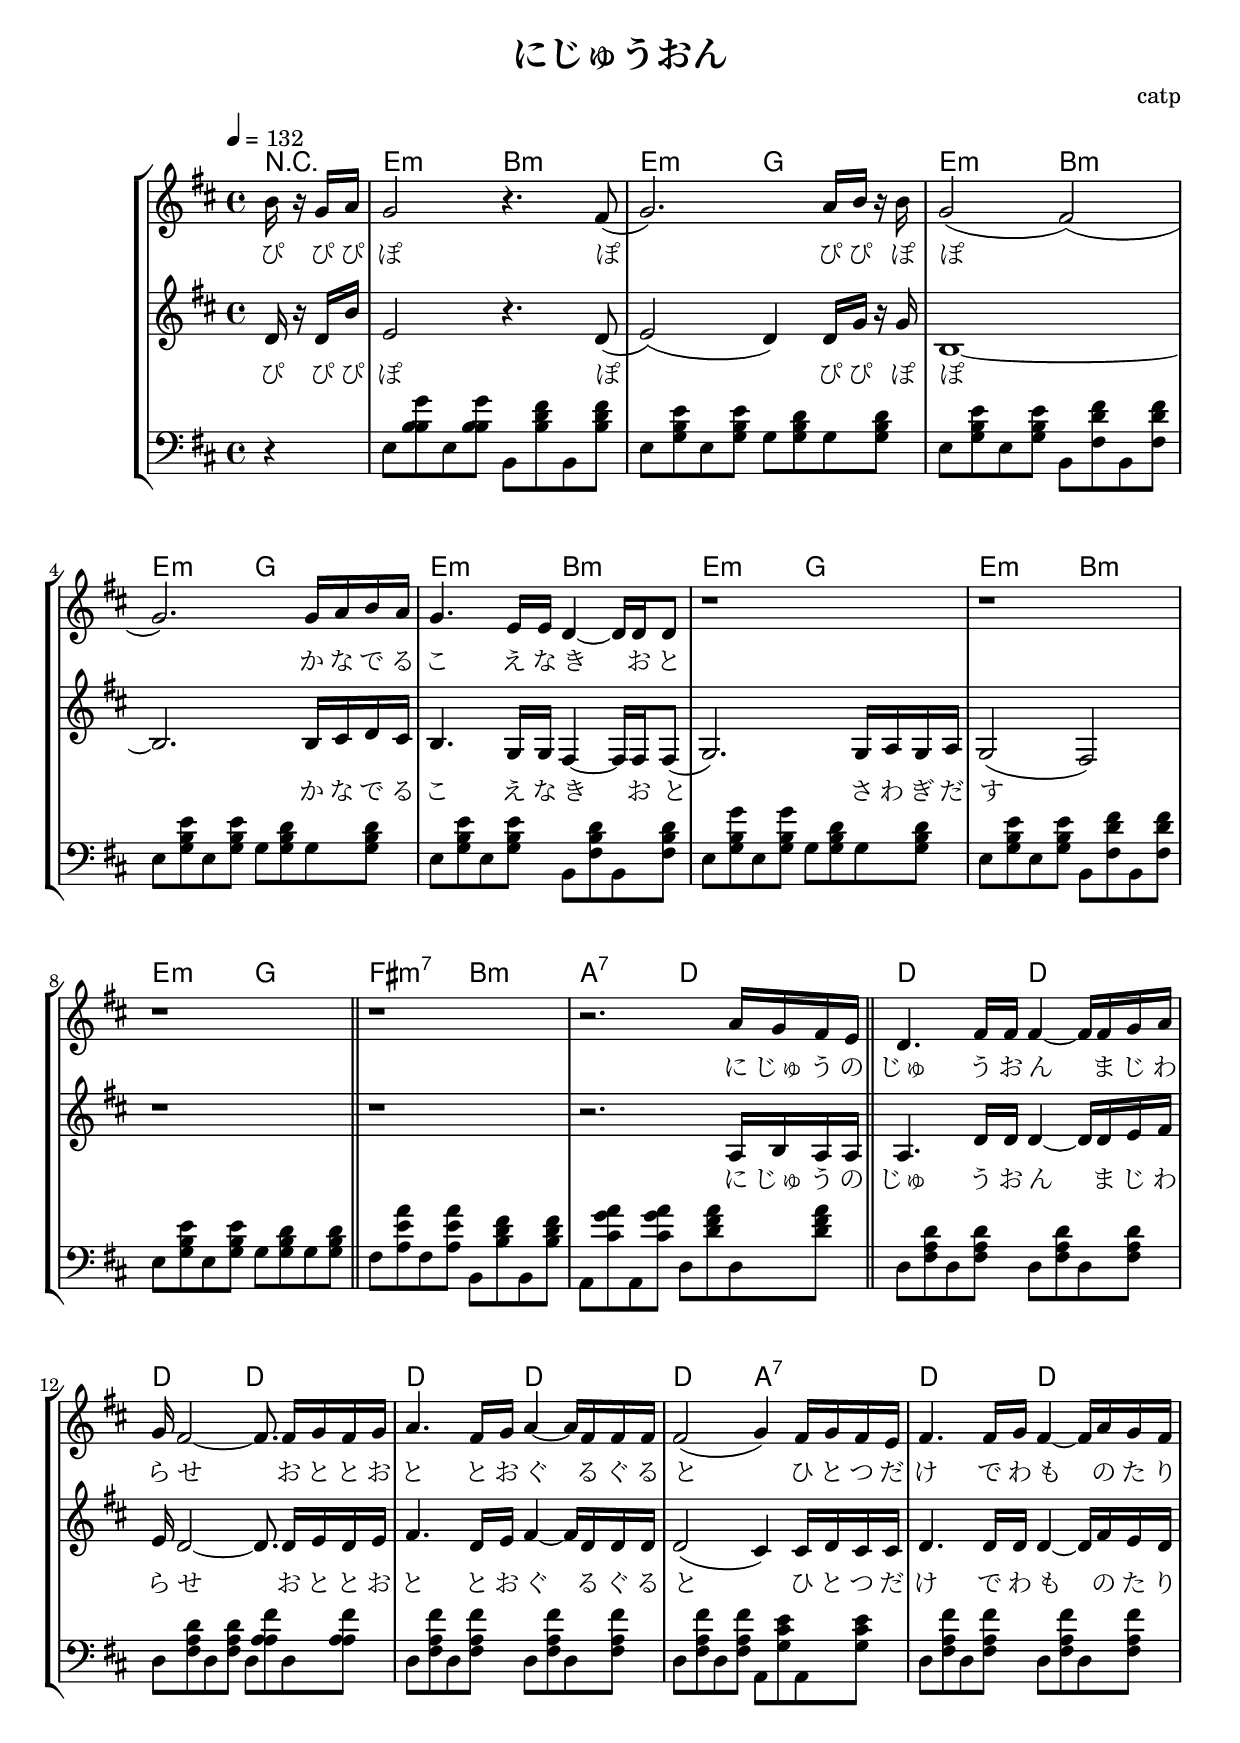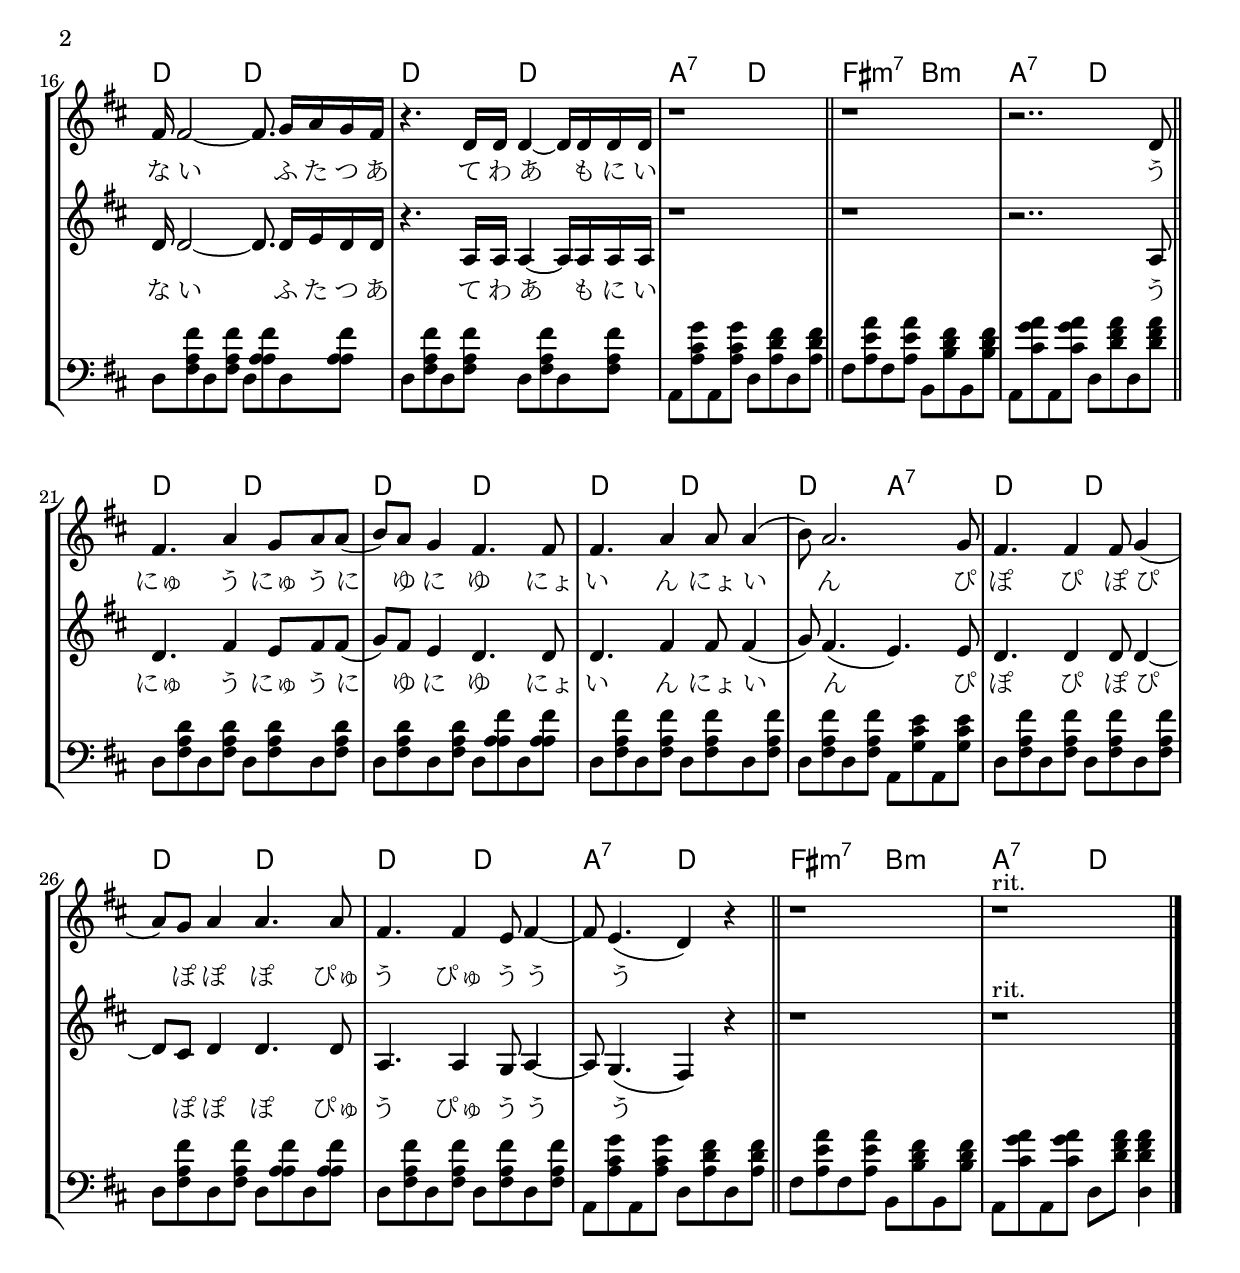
\version "2.12.1"

\header {
	title = \markup {にじゅうおん}
	composer = \markup \center-column {catp}
}

harmony = \chordmode {
		r4e2:m b:m e:m g e:m b:m e:m g e:m b:m e:m g e:m b:m e:m g 

	fis:min7 b:m a:7 d 

	d d d d d d d a:7 d d d d d d a:7 d 

	fis:min7 b:m a:7 d 

	d d d d d d d a:7 d d d d d d a:7 d 

	fis:min7 b:m a:7 d 
}

melody = {
	\set Staff.midiInstrument = #"Whistle"
	\partial 8*2
		\key d \major
	\tempo 4 = 132
b'16  r16  g'16  a'16 
	g'2  r4.  fis'8 
	(g'2.)  a'16  b'16  r16  b'16 
	g'2  (fis'2) 
	(g'2.)  g'16  a'16  b'16  a'16 
	g'4.  e'16  e'16  d'4~d'16  d'16  d'8
	r1 r1 r1 	r1 | r2. 
	\set Staff.midiInstrument = #"Pan Flute"
	a'16  g'16  fis'16  e'16 
	d'4.  fis'16  fis'16  fis'4~fis'16  fis'16  g'16  a'16 
	g'16  fis'2~fis'8.  fis'16  g'16  fis'16  g'16 
	a'4.  fis'16  g'16  a'4~a'16  fis'16  fis'16  fis'16 
	fis'2  (g'4)  fis'16  g'16  fis'16  e'16 
	fis'4.  fis'16  g'16  fis'4~fis'16  a'16  g'16  fis'16 
	fis'16  fis'2~fis'8.  g'16  a'16  g'16  fis'16 
	r4.  d'16  d'16  d'4~d'16  d'16  d'16  d'16
	r1 	r1 | r2.. 
	\set Staff.midiInstrument = #"Flute"
	d'8 
	fis'4.  a'4  g'8  a'8  a'8 
	(b'8)  a'8  g'4  fis'4.  fis'8 
	fis'4.  a'4  a'8  a'4 
	(b'8)  a'2.  g'8 
	fis'4.  fis'4  fis'8  g'4 
	(a'8)  g'8  a'4  a'4.  a'8 
	fis'4.  fis'4  e'8  fis'4~ 
	fis'8  e'4.  (d'4)  	r4 	r1 | r1^"rit." \bar "|."
}

words = \lyricmode {
	ぴ  ぴ  ぴ  ぽ  ぽ  ぴ  ぴ  ぽ  ぽ  か  な  で  る  こ  え  な  き  お  と  
	
	に  じゅ  う  の  じゅ  う  お  ん  ま  じ  わ  ら  せ  お  と  と  お  と  と  お  ぐ  る  ぐ  る  と  ひ  と  つ  だ  け  で  わ  も  の  た  り  な  い  ふ  た  つ  あ  て  わ  あ  も  に  い  
	
	う  にゅ  う  にゅ  う  に  ゆ  に  ゆ  にょ  い  ん  にょ  い  ん  ぴ  ぽ  ぴ  ぽ  ぴ  ぽ  ぽ  ぽ  ぴゅ  う  ぴゅ  う  う  う  
	
}

secondmelody = {
	\set Staff.midiInstrument = #"French horn"
	\partial 8*2
		\key d \major
	\tempo 4 = 132
d'16  r16  d'16  b'16 
	e'2  r4.  d'8 
	(e'2)  (d'4)  d'16  g'16  r16  g'16 
	b1~ 
	b2.  b16  cis'16  d'16  cis'16 
	b4.  g16  g16  fis4~fis16  fis16  fis8 
	(g2.)  g16  a16  g16  a16 
	g2  (fis2)
	r1 	r1 | r2. 
	\set Staff.midiInstrument = #"Soprano Sax"
	a16  b16  a16  a16 
	a4.  d'16  d'16  d'4~d'16  d'16  e'16  fis'16 
	e'16  d'2~d'8.  d'16  e'16  d'16  e'16 
	fis'4.  d'16  e'16  fis'4~fis'16  d'16  d'16  d'16 
	d'2  (cis'4)  cis'16  d'16  cis'16  cis'16 
	d'4.  d'16  d'16  d'4~d'16  fis'16  e'16  d'16 
	d'16  d'2~d'8.  d'16  e'16  d'16  d'16 
	r4.  a16  a16  a4~a16  a16  a16  a16
	r1 	r1 | r2.. 
	\set Staff.midiInstrument = #"Alto Sax"
	a8 
	d'4.  fis'4  e'8  fis'8  fis'8 
	(g'8)  fis'8  e'4  d'4.  d'8 
	d'4.  fis'4  fis'8  fis'4 
	(g'8)  fis'4.  (e'4.)  e'8 
	d'4.  d'4  d'8  d'4~ 
	d'8  cis'8  d'4  d'4.  d'8 
	a4.  a4  g8  a4~ 
	a8  g4.  (fis4)  	r4 	r1 | r1^"rit." \bar "|."
}

secondwords = \lyricmode {
	ぴ  ぴ  ぴ  ぽ  ぽ  ぴ  ぴ  ぽ  ぽ  か  な  で  る  こ  え  な  き  お  と  さ  わ  ぎ  だ  す  
	
	に  じゅ  う  の  じゅ  う  お  ん  ま  じ  わ  ら  せ  お  と  と  お  と  と  お  ぐ  る  ぐ  る  と  ひ  と  つ  だ  け  で  わ  も  の  た  り  な  い  ふ  た  つ  あ  て  わ  あ  も  に  い  
	
	う  にゅ  う  にゅ  う  に  ゆ  に  ゆ  にょ  い  ん  にょ  い  ん  ぴ  ぽ  ぴ  ぽ  ぴ  ぽ  ぽ  ぽ  ぴゅ  う  ぴゅ  う  う  う  
	
}

tempochange = {
	\tempo 4 = 132
	r1 | r1 | r1 | r1 | r1 | r1 | r1 | r1 \bar "||"
	\tempo 4 = 132
	r1 | r1 \bar "||"
	\tempo 4 = 132
	r1 | r1 | r1 | r1 | r1 | r1 | r1 | r1 \bar "||"
	\tempo 4 = 132
	r1 | r1 \bar "||"
	\tempo 4 = 132
	r1 | r1 | r1 | r1 | r1 | r1 | r1 | r1 \bar "||"
	\tempo 4 = 132
	r1 | \tempo 4 = 99 r2 \tempo 4 = 88 r2 \bar "|."
}

mainacc = {
	\clef bass
	\set Staff.midiInstrument = #"Lead 1 (square)"
	\key d \major
	\tempo 4 = 132
	\partial 8*2
	r4	e8 <b b g'> e <b b g'>
	b,8 <b d' fis'> b, <b d' fis'>
	e8 <g b e'> e <g b e'>
	g8 <g b d'> g <g b d'>
	e8 <g b e'> e <g b e'>
	b,8 <fis d' fis'> b, <fis d' fis'>
	e8 <g b e'> e <g b e'>
	g8 <g b d'> g <g b d'>
	e8 <g b e'> e <g b e'>
	b,8 <fis b d'> b, <fis b d'>
	e8 <g b g'> e <g b g'>
	g8 <g b d'> g <g b d'>
	e8 <g b e'> e <g b e'>
	b,8 <fis d' fis'> b, <fis d' fis'>
	e8 <g b e'> e <g b e'>
	g8 <g b d'> g <g b d'>
	\bar "||"

	\set Staff.midiInstrument = #"Piccolo"
	fis8 <a e' a'> fis <a e' a'>
	b,8 <b d' fis'> b, <b d' fis'>
	a,8 <cis' g' a'> a, <cis' g' a'>
	d8 <d' fis' a'> d <d' fis' a'>
	\bar "||"

	\set Staff.midiInstrument = #"Whistle"
	d8 <fis a d'> d <fis a d'>
	d8 <fis a d'> d <fis a d'>
	d8 <fis a d'> d <fis a d'>
	d8 <a a fis'> d <a a fis'>
	d8 <fis a fis'> d <fis a fis'>
	d8 <fis a fis'> d <fis a fis'>
	d8 <fis a fis'> d <fis a fis'>
	a,8 <g cis' e'> a, <g cis' e'>
	d8 <fis a fis'> d <fis a fis'>
	d8 <fis a fis'> d <fis a fis'>
	d8 <fis a fis'> d <fis a fis'>
	d8 <a a fis'> d <a a fis'>
	d8 <fis a fis'> d <fis a fis'>
	d8 <fis a fis'> d <fis a fis'>
	a,8 <a cis' g'> a, <a cis' g'>
	d8 <a d' fis'> d <a d' fis'>
	\bar "||"

	\set Staff.midiInstrument = #"Lead 1 (square)"
	fis8 <a e' a'> fis <a e' a'>
	b,8 <b d' fis'> b, <b d' fis'>
	a,8 <cis' g' a'> a, <cis' g' a'>
	d8 <d' fis' a'> d <d' fis' a'>
	\bar "||"

	\set Staff.midiInstrument = #"Lead 1 (square)"
	d8 <fis a d'> d <fis a d'>
	d8 <fis a d'> d <fis a d'>
	d8 <fis a d'> d <fis a d'>
	d8 <a a fis'> d <a a fis'>
	d8 <fis a fis'> d <fis a fis'>
	d8 <fis a fis'> d <fis a fis'>
	d8 <fis a fis'> d <fis a fis'>
	a,8 <g cis' e'> a, <g cis' e'>
	d8 <fis a fis'> d <fis a fis'>
	d8 <fis a fis'> d <fis a fis'>
	d8 <fis a fis'> d <fis a fis'>
	d8 <a a fis'> d <a a fis'>
	d8 <fis a fis'> d <fis a fis'>
	d8 <fis a fis'> d <fis a fis'>
	a,8 <a cis' g'> a, <a cis' g'>
	d8 <a d' fis'> d <a d' fis'>
	\bar "||"

	\set Staff.midiInstrument = #"Lead 1 (square)"
	fis8 <a e' a'> fis <a e' a'>
	b,8 <b d' fis'> b, <b d' fis'>
	a,8 <cis' g' a'> a, <cis' g' a'>
	d8 <d' fis' a'>8 <d d' fis' a'>4
	\bar "|."
}

subacc = {
	\clef bass
	\set Staff.midiInstrument = #"Whistle"
	\key d \major
	\tempo 4 = 132
	\partial 8*2
	r4	<e b b g'>2
	<b, b d' fis'>2
	<e g b e'>2
	<g g b d'>2
	<e g b e'>2
	<b, fis d' fis'>2
	<e g b e'>2
	<g g b d'>2
	<e g b e'>2
	<b, fis b d'>2
	<e g b g'>2
	<g g b d'>2
	<e g b e'>2
	<b, fis d' fis'>2
	<e g b e'>2
	<g g b d'>2
	\bar "||"

	\set Staff.midiInstrument = #"Lead 1 (square)"
	<fis a e' a'>2
	<b, b d' fis'>2
	<a, cis' g' a'>2
	<d d' fis' a'>2
	\bar "||"

	\set Staff.midiInstrument = #"Clarinet"
	<d fis a d'>2
	<d fis a d'>2
	<d fis a d'>2
	<d a a fis'>2
	<d fis a fis'>2
	<d fis a fis'>2
	<d fis a fis'>2
	<a, g cis' e'>2
	<d fis a fis'>2
	<d fis a fis'>2
	<d fis a fis'>2
	<d a a fis'>2
	<d fis a fis'>2
	<d fis a fis'>2
	<a, a cis' g'>2
	<d a d' fis'>2
	\bar "||"

	\set Staff.midiInstrument = #"English Horn"
	fis8 a8 e'8 a'8
	b,8 b8 d'8 fis'8
	a,8 cis'8 g'8 a'8
	d8 d'8 fis'8 a'8
	\bar "||"

	\set Staff.midiInstrument = #"Ocarina"
	<d fis a d'>2
	<d fis a d'>2
	<d fis a d'>2
	<d a a fis'>2
	<d fis a fis'>2
	<d fis a fis'>2
	<d fis a fis'>2
	<a, g cis' e'>2
	<d fis a fis'>2
	<d fis a fis'>2
	<d fis a fis'>2
	<d a a fis'>2
	<d fis a fis'>2
	<d fis a fis'>2
	<a, a cis' g'>2
	<d a d' fis'>2
	\bar "||"

	\set Staff.midiInstrument = #"Harmonica"
	<fis a e' a'>2
	<b, b d' fis'>2
	<a, cis' g' a'>2
	<d d' fis' a'>2
	\bar "|."
}

percA = {
	\drummode {
	\partial 8*2
	r4	r1  |r1  |r1  |r1  |r1  |r1  |r1  |r2 r8 hho4 hho8  \bar "||"
	r8 cymr16 cymr16 cymr8 cymr16 cymr16 cymr8 cymr16 cymr16 cymr8 cymr8  |cymr8 cymr16 cymr16 cymr8 cymr16 cymr16 cymr8 cymr16 cymr16 cymr8 cymr8  \bar "||"
	r8 cymr16 cymr16 cymr8 cymr16 cymr16 cymr8 cymr16 cymr16 cymr8 cymr8  |cymr8 cymr16 cymr16 cymr8 cymr16 cymr16 cymr8 cymr16 cymr16 cymr8 cymr8  |cymr8 cymr16 cymr16 cymr8 cymr16 cymr16 cymr8 cymr16 cymr16 cymr8 cymr16 cymr16  |cymr8 cymr16 cymr16 cymr8 cymr16 cymr16 cymr8 cymr16 cymr16 cymr8 cymr8  |r8 cymr16 cymr16 cymr8 cymr16 cymr16 cymr8 cymr16 cymr16 cymr8 cymr8  |cymr8 cymr16 cymr16 cymr8 cymr16 cymr16 cymr8 cymr16 cymr16 cymr8 cymr8  |cymr8 cymr16 cymr16 cymr8 cymr16 cymr16 cymr8 cymr16 cymr16 cymr8 cymr16 cymr16  |cymr8 cymr16 cymr16 cymr8 cymr16 cymr16 cymr8 cymr16 cymr16 cymr8 cymr8  \bar "||"
	r8 cymr16 cymr16 cymr8 cymr16 cymr16 cymr8 cymr16 cymr16 cymr8 cymr8  |cymr8 cymr16 cymr16 cymr8 cymr16 cymr16 cymr8 cymr16 cymr16 cymr8 cymr8  \bar "||"
	r8 cymr16 cymr16 cymr8 cymr16 cymr16 cymr8 cymr16 cymr16 cymr8 cymr8  |cymr8 cymr16 cymr16 cymr8 cymr16 cymr16 cymr8 cymr16 cymr16 cymr8 cymr8  |cymr8 cymr16 cymr16 cymr8 cymr16 cymr16 cymr8 cymr16 cymr16 cymr8 cymr16 cymr16  |cymr8 cymr16 cymr16 cymr8 cymr16 cymr16 cymr8 cymr16 cymr16 cymr8 cymr8  |r8 cymr16 cymr16 cymr8 cymr16 cymr16 cymr8 cymr16 cymr16 cymr8 cymr8  |cymr8 cymr16 cymr16 cymr8 cymr16 cymr16 cymr8 cymr16 cymr16 cymr8 cymr8  |cymr8 cymr16 cymr16 cymr8 cymr16 cymr16 cymr8 cymr16 cymr16 cymr8 cymr16 cymr16  |cymr8 cymr16 cymr16 cymr8 cymr16 cymr16 cymr8 cymr16 cymr16 cymr8 cymr8  \bar "||"
	r8 cymr16 cymr16 cymr8 cymr16 cymr16 cymr8 cymr16 cymr16 cymr8 cymr8  |cymr8 cymr16 cymr16 cymr8 cymr16 cymr16 cymr8 cymr16 cymr16 cymr8 cymr8  \bar "|."
	}
}

percB = {
	\drummode {
	\partial 8*2
	r4	r4. hhp2 hhp8  |r4. hhp2 hhp8  |r4. hhp2 hhp8  |r4. hhp2 hhp8  |r4. hhp2 hhp8  |r4. hhp2 hhp8  |r4. hhp2 hhp8  |hhp4 hhp4 hhp4 hhp4  \bar "||"
	r4 sn2 sn4  |r4 sn2 sn8 sn16 sn16  \bar "||"
	r4 sn2 sn4  |r4 sn8 sn4. sn4  |r4 sn2 sn4  |r4 sn8 sn4. sn4  |r4 sn2 sn4  |r4 sn8 sn4. sn4  |r4 sn2 sn4  |r4 sn2 sn8 sn16 sn16  \bar "||"
	r4 sn2 sn4  |r4 sn2 sn8 sn16 sn16  \bar "||"
	r4 sn2 sn4  |r4 sn8 sn4. sn4  |r4 sn2 sn4  |r4 sn8 sn4. sn4  |r4 sn2 sn4  |r4 sn8 sn4. sn4  |r4 sn2 sn4  |r4 sn2 sn8 sn16 sn16  \bar "||"
	r4 sn2 sn4  |r4 sn2 sn8 sn16 sn16  \bar "|."
	}
}

percC = {
	\drummode {
	\partial 8*2
	r4	hh4 hh4 hh4 hh4  |hh4 hh4 hh4 hh4  |hh4 hh4 hh4 hh4  |hh4 hh4 hh4 hh4  |hh4 hh4 hh4 hh4  |hh4 hh4 hh4 hh4  |hh4 hh4 hh4 hh4  |r4. hh2 r8  \bar "||"
	bd8. bd16 bd8. bd16 bd8. bd16 bd8. bd16  |bd8. bd16 bd8. bd16 bd8. bd16 bd8. bd16  \bar "||"
	bd8. bd16 bd8. bd16 bd8. bd16 bd8. bd16  |bd8. bd16 bd8. bd16 bd8. bd16 bd4  |bd8. bd16 bd8. bd16 bd8. bd16 bd8. bd16  |bd8. bd16 bd8. bd16 bd8. bd16 bd4  |bd8. bd16 bd8. bd16 bd8. bd16 bd8. bd16  |bd8. bd16 bd8. bd16 bd8. bd16 bd4  |bd8. bd16 bd8. bd16 bd8. bd16 bd8. bd16  |bd8. bd16 bd8. bd16 bd8. bd16 bd8. bd16  \bar "||"
	bd8. bd16 bd8. bd16 bd8. bd16 bd8. bd16  |bd8. bd16 bd8. bd16 bd8. bd16 bd8. bd16  \bar "||"
	bd8. bd16 bd8. bd16 bd8. bd16 bd8. bd16  |bd8. bd16 bd8. bd16 bd8. bd16 bd4  |bd8. bd16 bd8. bd16 bd8. bd16 bd8. bd16  |bd8. bd16 bd8. bd16 bd8. bd16 bd4  |bd8. bd16 bd8. bd16 bd8. bd16 bd8. bd16  |bd8. bd16 bd8. bd16 bd8. bd16 bd4  |bd8. bd16 bd8. bd16 bd8. bd16 bd8. bd16  |bd8. bd16 bd8. bd16 bd8. bd16 bd8. bd16  \bar "||"
	bd8. bd16 bd8. bd16 bd8. bd16 bd8. bd16  |bd8. bd16 bd8. bd16 bd8. bd16 bd8. bd16  \bar "|."
	}
}

percD = {
	\drummode {
	\partial 8*2
	r4	bd2. r8 bd8  |bd8. bd8. bd2 bd8  |bd2. r8 bd8  |bd8. bd8. bd2 bd8  |bd2. r8 bd8  |bd8. bd8. bd2 bd8  |bd2. r8 bd8  |bd8. bd4. r16 bd4 bd8  \bar "||"
	r1  |r4. tommh2 r8  \bar "||"
	r1  |r2 r16 tommh4. r16  |r1  |r2 r16 tommh4. r16  |r1  |r2 r16 tommh4. r16  |r1  |r4. tommh2 r8  \bar "||"
	r1  |r4. tommh2 r8  \bar "||"
	r1  |r2 r16 tommh4. r16  |r1  |r2 r16 tommh4. r16  |r1  |r2 r16 tommh4. r16  |r1  |r4. tommh2 r8  \bar "||"
	r1  |r4. tommh2 r8  \bar "|."
	}
}

percE = {
	\drummode {
	\partial 8*2
	r4	r1 | r1 | r1 | r1 | r1 | r1 | r1 | r1 \bar "||"
	r1  |r2 r16 toml4. r16  \bar "||"
	r1  |r2. r8 toml8  |r1  |r2. r8 toml8  |r1  |r2. r8 toml8  |r1  |r2 r16 toml4. r16  \bar "||"
	r1  |r2 r16 toml4. r16  \bar "||"
	r1  |r2. r8 toml8  |r1  |r2. r8 toml8  |r1  |r2. r8 toml8  |r1  |r2 r16 toml4. r16  \bar "||"
	r1  |r2 r16 toml4. r16  \bar "|."
	}
}

percF = {
	\drummode {
	\partial 8*2
	r4	r1 | r1 | r1 | r1 | r1 | r1 | r1 | r1 \bar "||"
	cymc1  |r1 \bar "||"
	cymc1  |r1 |r1 |r1 |cymc1  |r1 |r1 |r1 \bar "||"
	cymc1  |r1 \bar "||"
	cymc1  |r1 |r1 |r1 |cymc1  |r1 |r1 |r1 \bar "||"
	cymc1  |r1 \bar "|."
	}
}

\score {
	<<
		\new StaffGroup <<
			\new ChordNames {\harmony}
			\new Voice = "melody" {\melody}
			\new Lyrics \lyricsto "melody" \words
			\new Voice = "secondmelody" {\secondmelody}
			\new Lyrics \lyricsto "secondmelody" \secondwords
			\new Staff = "mainacc" {\mainacc}
		>>
	>>
	\layout { }
}
